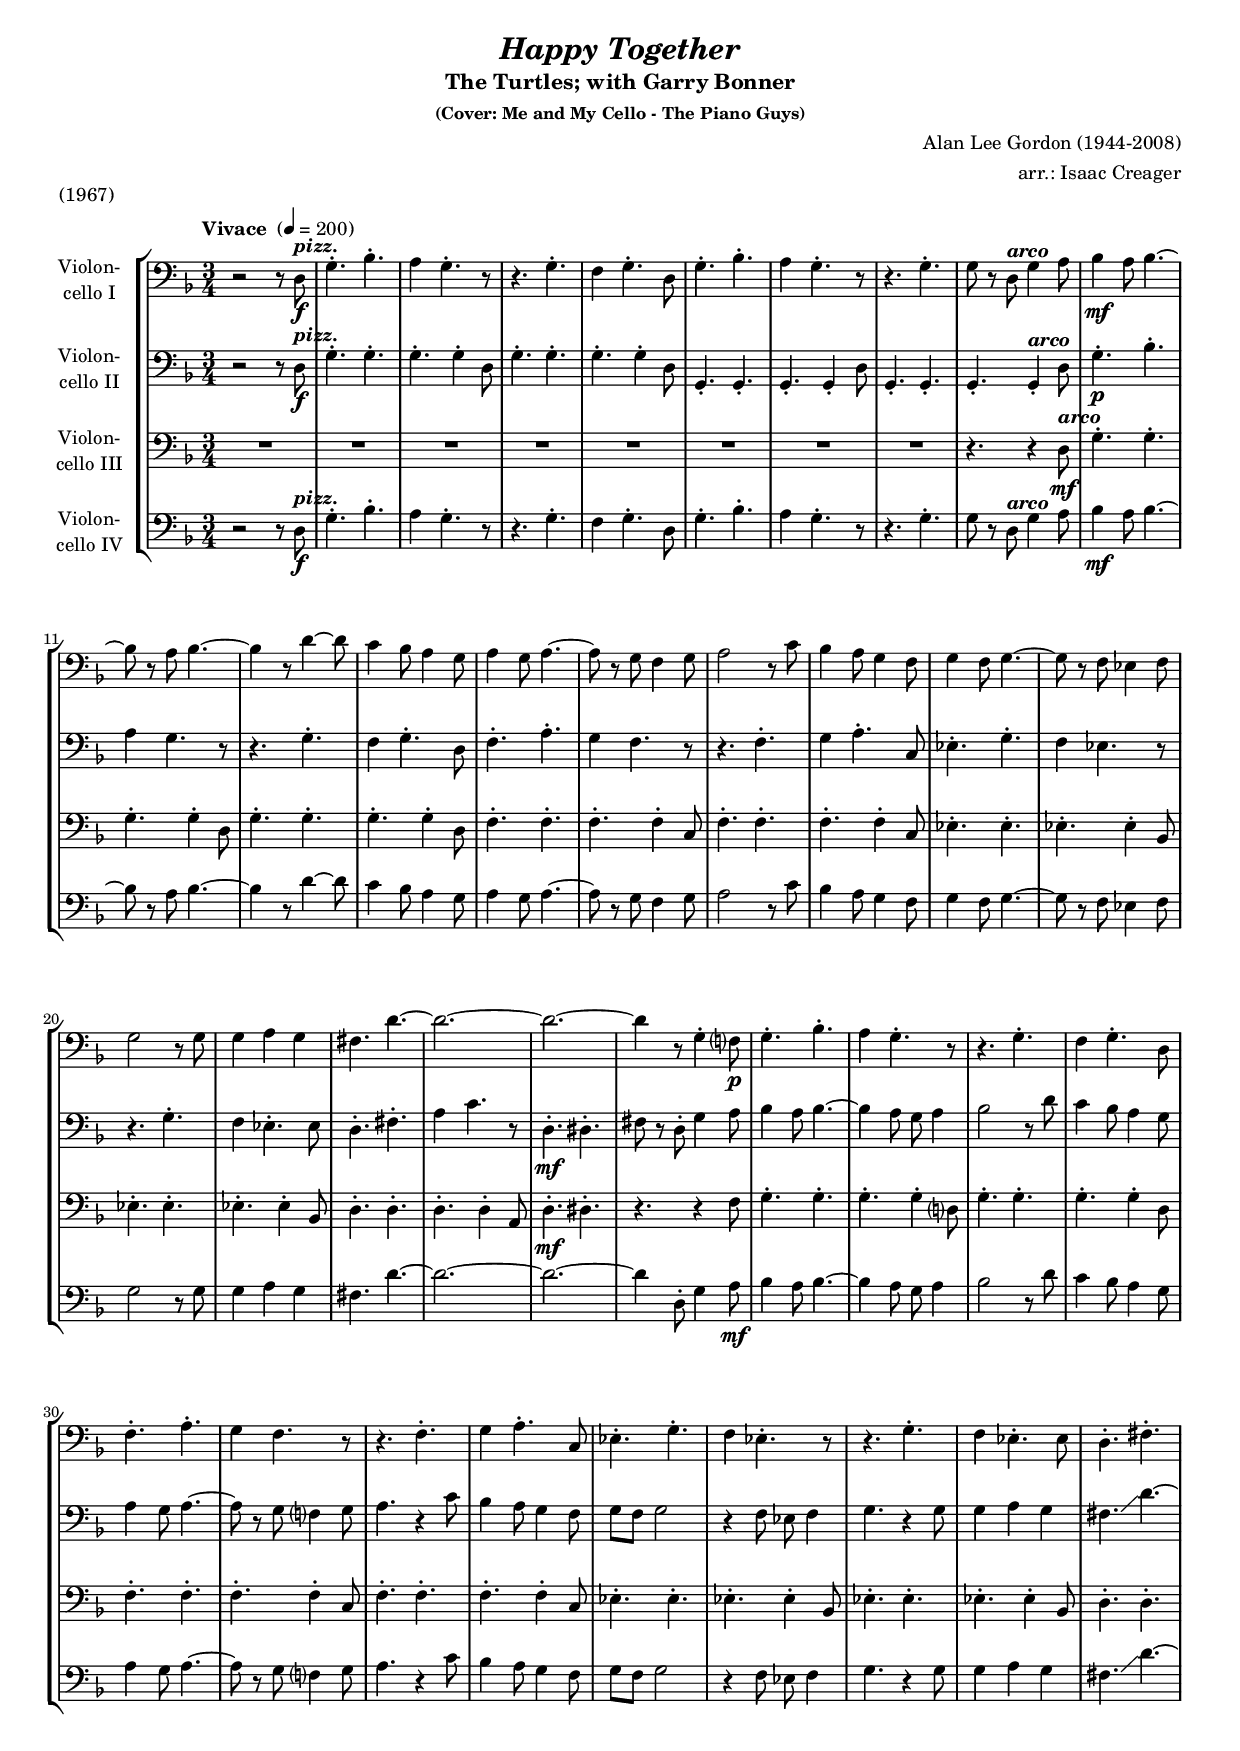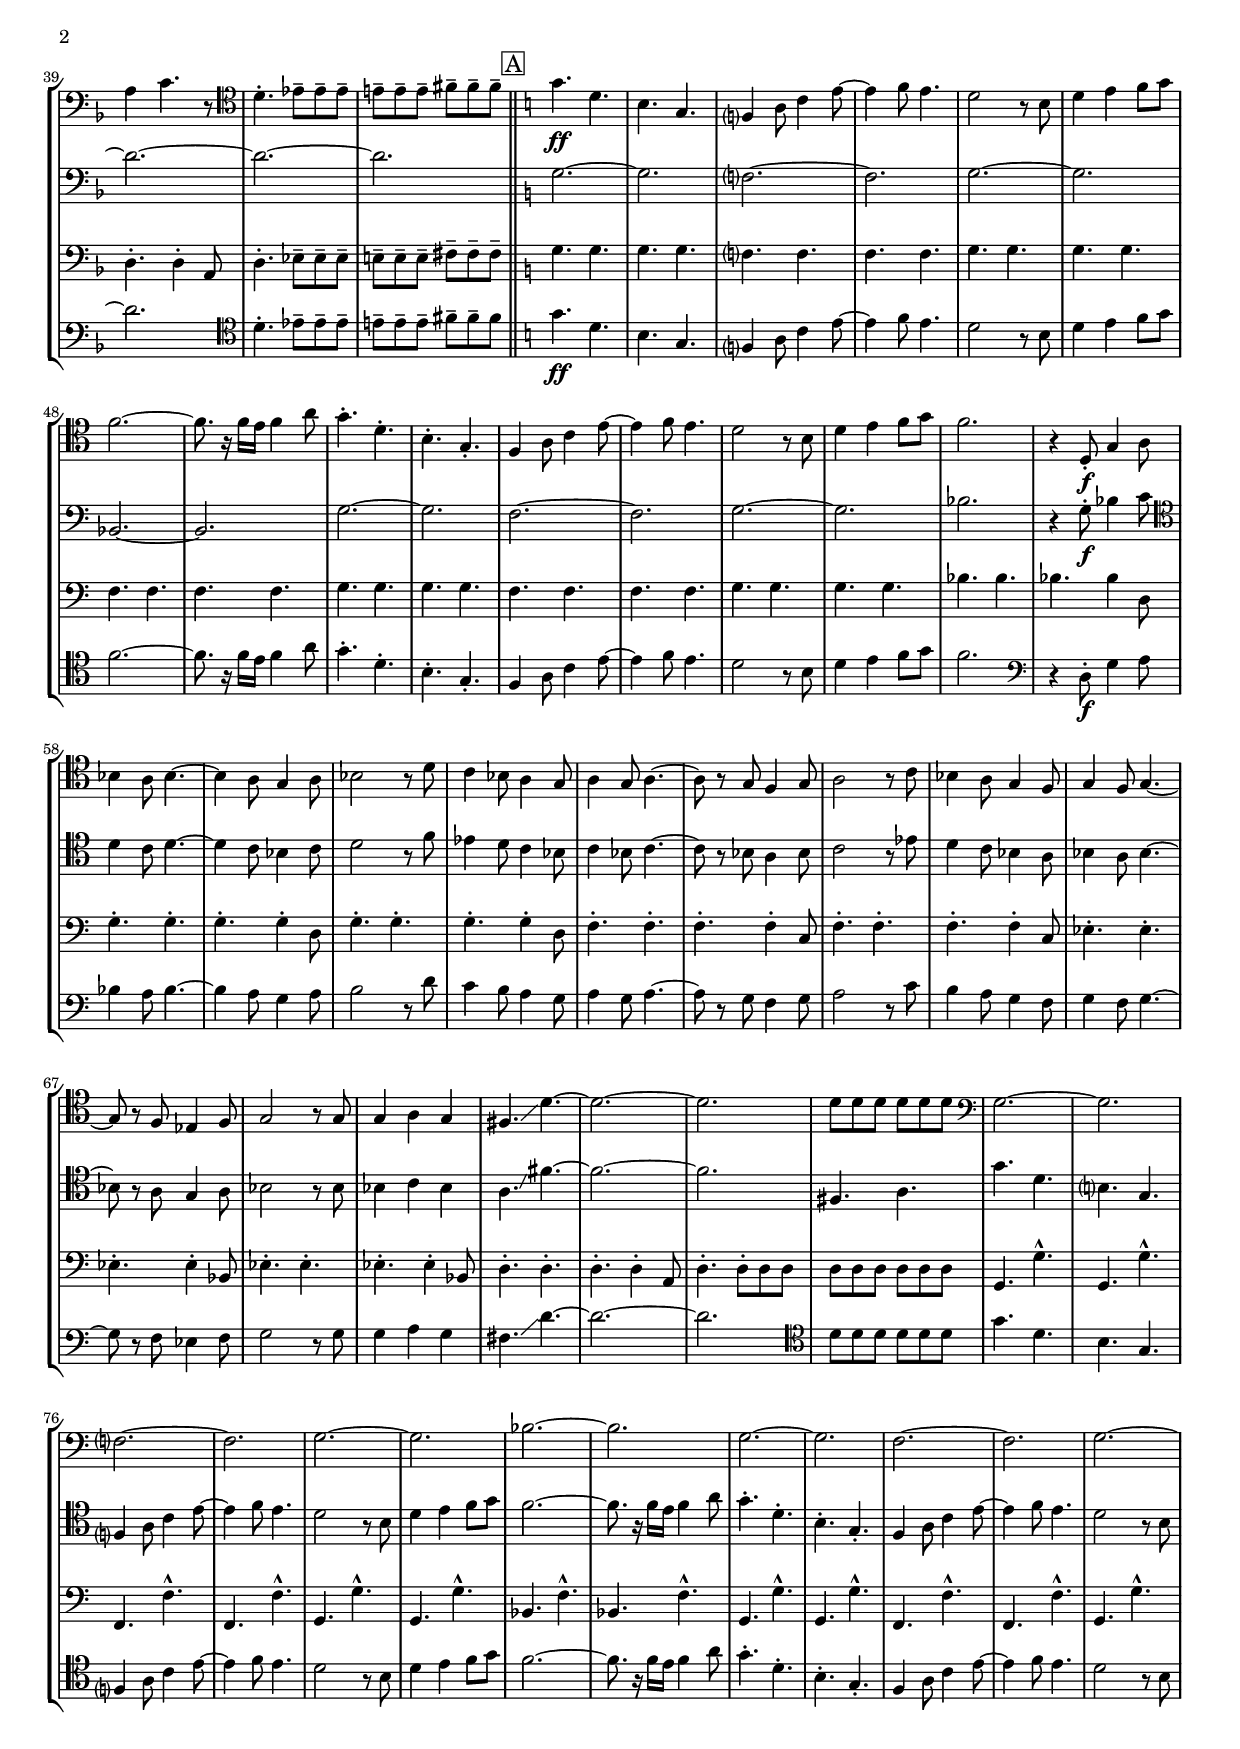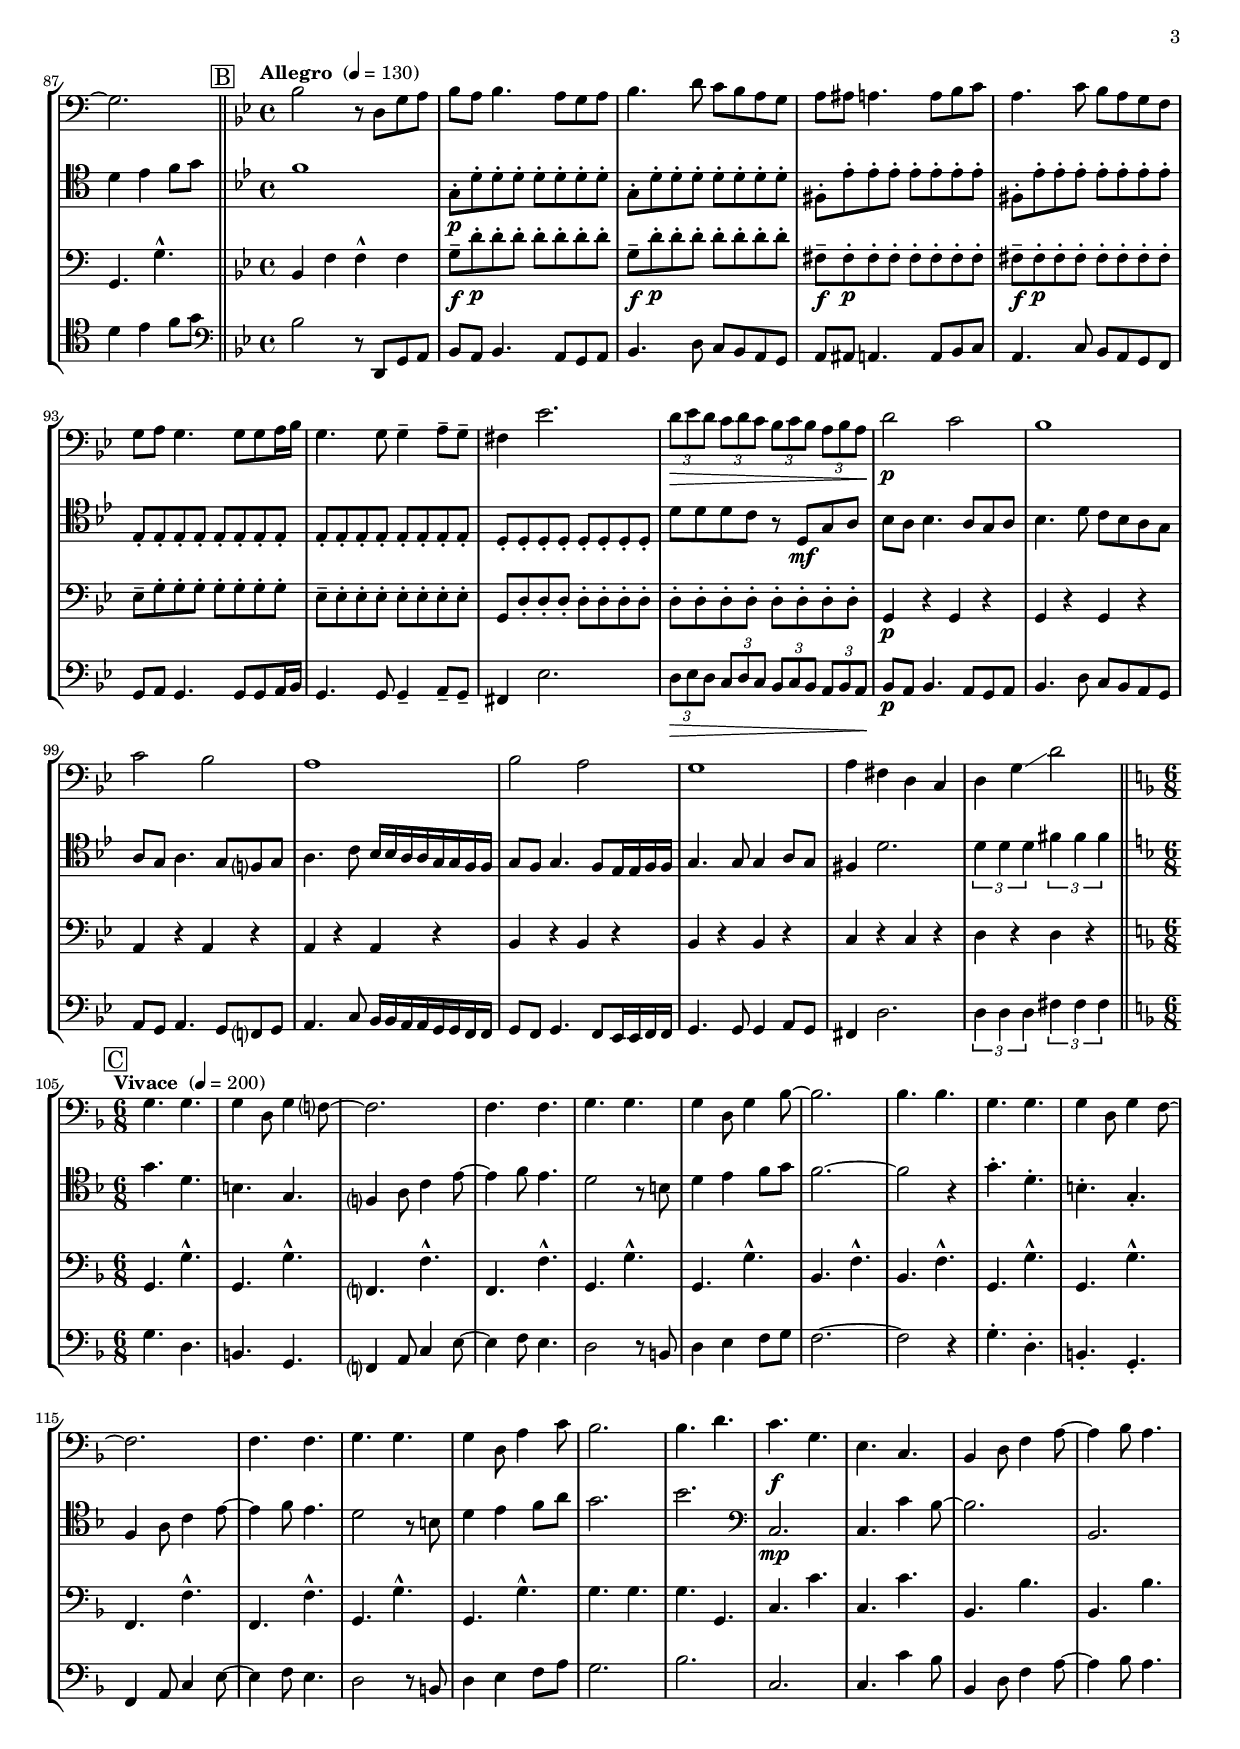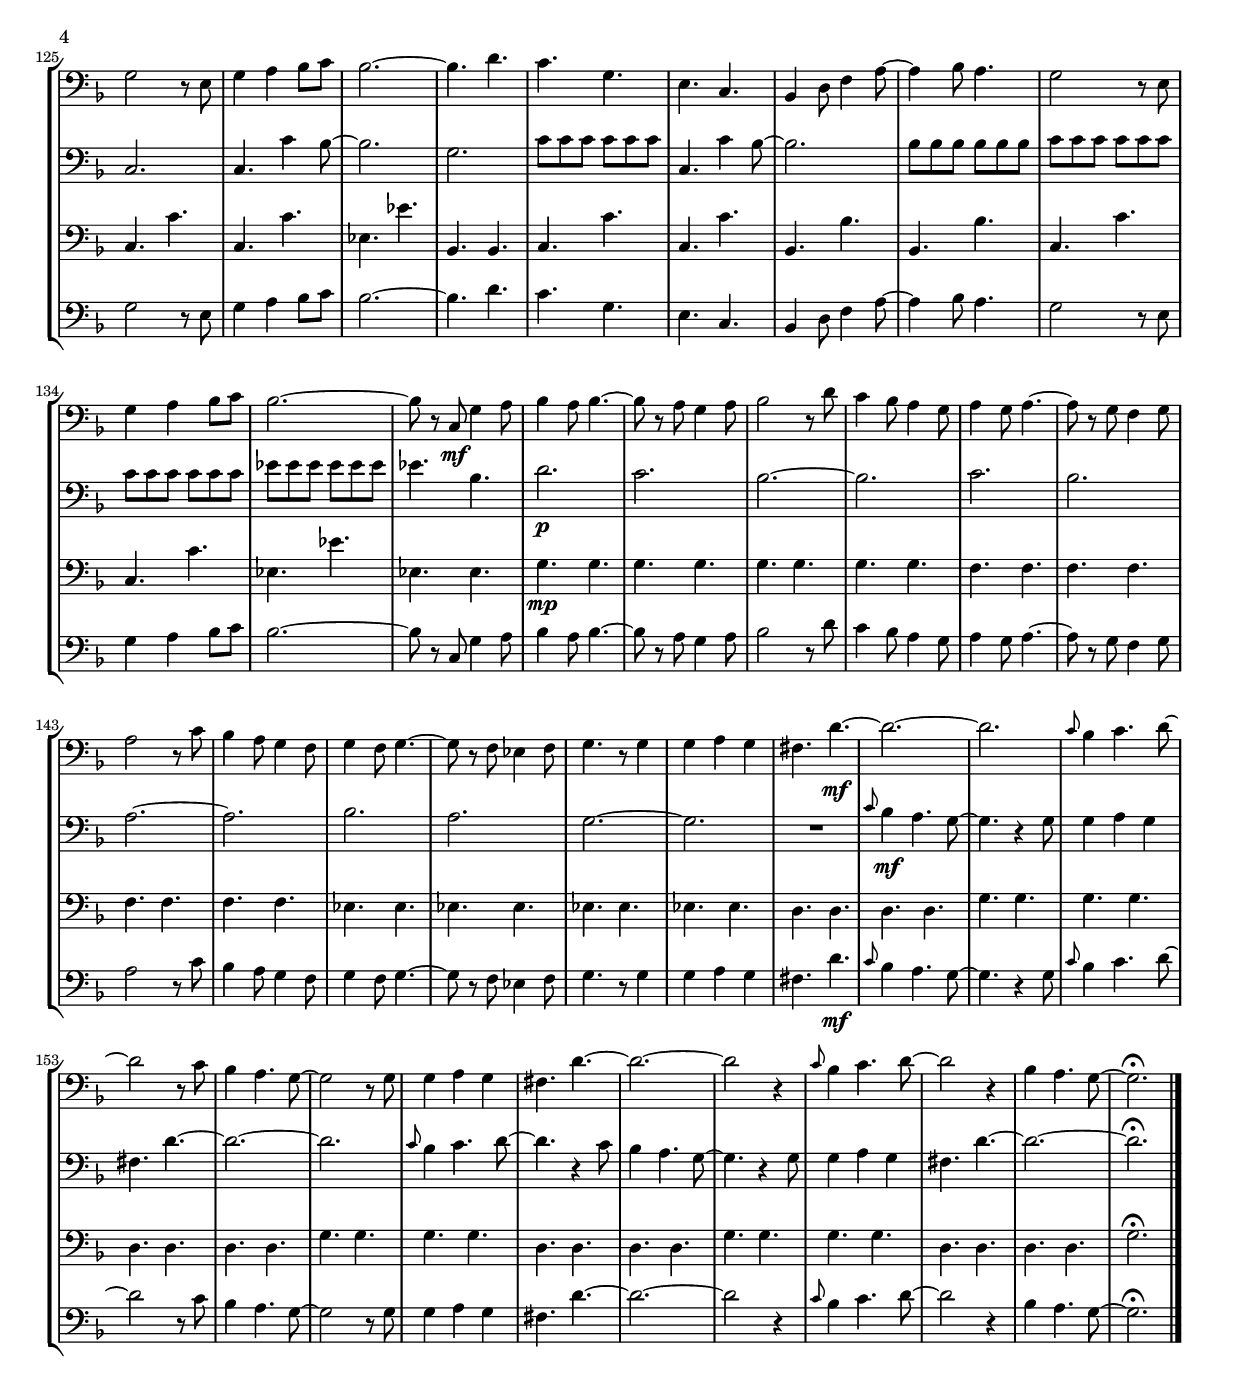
\version "2.16.2"
\include "deutsch.ly"

#(set-global-staff-size 16.5)

\header {
  title        = \markup \bold \italic "Happy Together"
  subtitle     = "The Turtles; with Garry Bonner"
  subsubtitle  = "(Cover: Me and My Cello - The Piano Guys)"
  composer     = "Alan Lee Gordon (1944-2008)"
  arranger     = "arr.: Isaac Creager"
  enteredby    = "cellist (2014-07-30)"
  piece        = "(1967)"
}

voiceconsts = {
  \key f \major
  \time 3/4
  \tempo "Vivace " 4=200
  \clef "bass"
  %\numericTimeSignature
  \compressFullBarRests
  \set tupletSpannerDuration = #(ly:make-moment 1 4)
  % Set default beaming for all staves
  \set Timing.beamExceptions = #'()
  \set Timing.baseMoment     = #(ly:make-moment 3 8)
  \set Timing.beatStructure  = #'(1 1)
}

%mihi = "clarinet"
%milo = "bassoon"
mia = "concertina"
mib = "electric bass (pick)"
mic = "pizzicato strings"

arco = \markup \bold \italic "arco"
pizz = \markup \bold \italic "pizz."
rit  = \markup \bold \italic "rit."

introa = { \bar "||" \mark \markup \box "A" \key c \major }
introb = { \bar "||" \mark \markup \box "B" \key b \major
           \tempo "Allegro " 4=130 \time 4/4
           % Set default beaming for all staves
           \set Timing.beamExceptions = #'()
           \set Timing.baseMoment     = #(ly:make-moment 1 2)
           \set Timing.beatStructure  = #'(1 1)
         }
introc = { \bar "||" \mark \markup \box "C" \key f \major
           \tempo "Vivace " 4=200 \time 6/8
           % Set default beaming for all staves
           \set Timing.beamExceptions = #'()
           \set Timing.baseMoment     = #(ly:make-moment 3 8)
           \set Timing.beatStructure  = #'(1 1)
         }

va = \relative c {
   \voiceconsts

   r2 r8 d\f^\pizz
   g4.-. b-.
   a4 g4.-. r8
   r4. g-.
   f4 g4.-. d8
   g4.-. b-.
   a4 g4.-. r8
   r4. g-.
   g8 r d^\arco g4 a8

   b4\mf a8 b4.~
   b8 r a b4.~
   b4 r8 d4~ d8
   c4 b8 a4 g8
   a4 g8 a4.~
   a8 r g f4 g8
   a2 r8 c
   b4 a8 g4 f8

   g4 f8 g4.~
   g8 r f es4 f8
   g2 r8 g
   g4 a g
   fis4. d'~
   d2.~
   d~
   d4 r8 g,4-. f?8\p

   g4.-. b-.
   a4 g4.-. r8
   r4. g-.
   f4 g4.-. d8
   f4.-. a-.
   g4 f4. r8
   r4. f-.
   g4 a4.-. c,8
   es4.-. g-.

   f4 es4.-. r8
   r4. g-.
   f4 es4.-. es8
   d4.-. fis-.
   a4 c4. r8 \clef "tenor"
   d4.-. es8-- es-- es--
   e!-- e-- e-- fis-- fis-- fis-- \introa

   g4.\ff d
   h g
   f?4 a8 c4 e8~
   e4 f8 e4.
   d2 r8 h
   d4 e f8 g
   f2.~
   f8. r16 f e f4 a8
   g4.-. d-.

   h-. g-.
   f4 a8 c4 e8~
   e4 f8 e4.
   d2 r8 h
   d4 e f8 g
   f2.
   r4 d,8-.\f g4 a8
   b4 a8 b4.~
   b4 a8 g4 a8

   b2 r8 d
   c4 b8 a4 g8
   a4 g8 a4.~
   a8 r g f4 g8
   a2 r8 c
   b4 a8 g4 f8
   g4 f8 g4.~

   g8 r f es4 f8
   g2 r8 g
   g4 a g
   fis4.\glissando d'~
   d2.~
   d
   d8 d d d d d \clef "bass"

   g,2.~
   g
   f?~
   f
   g~
   g
   b~
   b
   g~

   g
   f~
   f
   g~
   g \introb
   b2 r8 d, g a
   b a b4. a8 g a
   b4. d8 c b a g

   a ais a4. a8 b c
   a4. c8 b a g f
   g a g4. g8 g a16 b
   g4. g8 g4-- a8-- g--

   fis4 es'2.
   \times 2/3 { d8\> es d c[ d c] b c b a[ b a]\! } \clef "bass"

   d2\p c
   b1
   c2 b
   a1

   b2 a
   g1
   a4 fis d c
   d g^\glissando d'2 \introc
   g,4. g
   g4 d8 g4 f?8~

   f2.
   f4. f
   g g
   g4 d8 g4 b8~
   b2.
   b4. b
   g g
   g4 d8 g4 f8~
   f2.

   f4. f
   g g
   g4 d8 a'4 c8
   b2.
   b4. d
   c\f g
   e c
   b4 d8 f4 a8~
   a4 b8 a4.

   g2 r8 e
   g4 a b8 c
   b2.~
   b4. d
   c g
   e c
   b4 d8 f4 a8~
   a4 b8 a4.

   g2 r8 e
   g4 a b8 c
   b2.~
   b8 r c,\mf g'4 a8
   b4 a8 b4.~
   b8 r a g4 a8
   b2 r8 d

   c4 b8 a4 g8
   a4 g8 a4.~
   a8 r g f4 g8
   a2 r8 c
   b4 a8 g4 f8
   g4 f8 g4.~
   g8 r f es4 f8
   g4. r8 g4

   g a g
   fis4. d'~\mf
   d2.~
   d
   \grace c8 b4 c4. d8~
   d2 r8 c
   b4 a4. g8~
   g2 r8 g

   g4 a g
   fis4. d'~
   d2.~
   d2 r4
   \grace c8 b4 c4. d8~
   d2 r4
   b a4. g8~
   g2.\fermata \bar "|."
}

vb = \relative c {
   \voiceconsts

   r2 r8 d\f^\pizz
   g4.-. g-.
   g-. g4-. d8
   g4.-. g-.
   g-. g4-. d8
   g,4.-. g-.
   g-. g4-. d'8
   g,4.-. g-.
   g-. g4-.^\arco d'8

   g4.-.\p b-.
   a4 g4. r8
   r4. g-.
   f4 g4.-. d8
   f4.-. a-.
   g4 f4. r8
   r4. f-.
   g4 a4.-. c,8

   es4.-. g-.
   f4 es4. r8
   r4. g-.
   f4 es4.-. es8
   d4.-. fis-.
   a4 c4. r8
   d,4.-.\mf dis-.
   fis8 r d-. g4 a8

   b4 a8 b4.~
   b4 a8 g a4
   b2 r8 d
   c4 b8 a4 g8
   a4 g8 a4.~
   a8 r g f?4 g8
   a4. r4 c8
   b4 a8 g4 f8
   g f g2

   r4 f8 es f4
   g4. r4 g8
   g4 a g
   fis4.\glissando d'~
   d2.~
   d~
   d \introa

   g,~
   g
   f?~
   f
   g~
   g
   b,~
   b
   g'~

   g
   f~
   f
   g~
   g
   b
   r4 g8-.\f b4 c8 \clef "tenor"
   d4 c8 d4.~
   d4 c8 b4 c8

   d2 r8 f
   es4 d8 c4 b8
   c4 b8 c4.~
   c8 r b a4 b8
   c2 r8 es
   d4 c8 b4 a8
   b4 a8 b4.~

   b8 r a g4 a8
   b2 r8 b
   b4 c b
   a4.\glissando fis'~
   fis2.~
   fis
   fis,4. a

   g' d
   h? g
   f?4 a8 c4 e8~
   e4 f8 e4.
   d2 r8 h
   d4 e f8 g
   f2.~
   f8. r16 f e f4 a8
   g4.-. d-.

   h-. g-.
   f4 a8 c4 e8~
   e4 f8 e4.
   d2 r8 h
   d4 e f8 g \introb
   f1

   g,8-.\p d'-. d-. d-. d-. d-. d-. d-.
   g,-. d'-. d-. d-. d-. d-. d-. d-.
   fis,-. es'-. es-. es-. es-. es-. es-. es-.
   fis,-. es'-. es-. es-. es-. es-. es-. es-.

   es,-. es-. es-. es-. es-. es-. es-. es-.
   es-. es-. es-. es-. es-. es-. es-. es-.
   d-. d-. d-. d-. d-. d-. d-. d-.
   d' d d c r d,\mf g a

   b a b4. a8 g a
   b4. d8 c b a g
   a g a4. g8 f? g
   a4. c8 b16 b a a g g f f

   g8 f g4. f8 es16 es f f
   g4. g8 g4 a8 g
   fis4 d'2.
   \set tupletSpannerDuration = #(ly:make-moment 1 2)
   \times 2/3 { d4 d d fis fis fis } \introc
   g4. d
   h g

   f?4 a8 c4 e8~
   e4 f8 e4.
   d2 r8 h
   d4 e f8 g
   f2.~
   f2 r4
   g4.-. d-.
   h-. g-.
   f4 a8 c4 e8~

   e4 f8 e4.
   d2 r8 h
   d4 e f8 a
   g2.
   b \clef "bass"
   c,,\mp
   c4. c'4 b8~
   b2.
   b,

   c
   c4. c'4 b8~
   b2.
   g
   c8 c c c c c
   c,4. c'4 b8~
   b2.
   b8 b b b b b

   c c c c c c
   c c c c c c
   es es es es es es
   es4. b
   d2.\p
   c
   b~

   b
   c
   b
   a~
   a
   b
   a
   g~

   g2.
   R2.
   \grace c8 b4\mf a4. g8~
   g4. r4 g8
   g4 a g
   fis4. d'~
   d2.~
   d

   \grace c8 b4 c4. d8~
   d4. r4 c8
   b4 a4. g8~
   g4. r4 g8
   g4 a g
   fis4. d'~
   d2.~
   d\fermata \bar "|."
}

vc = \relative c {
   \voiceconsts

   R2.*8
   r4. r4 d8^\arco\mf
   g4.-. g-.
   g-. g4-. d8
   g4.-. g-.
   g-. g4-. d8
   f4.-. f-.
   f-. f4-. c8
   f4.-. f-.
   f-. f4-. c8

   es4.-. es-.
   es-. es4-. b8
   es4.-. es-.
   es-. es4-. b8
   d4.-. d-.
   d-. d4-. a8
   d4.-.\mf dis-.
   r r4 f8

   g4.-. g-.
   g-. g4-. d?8
   g4.-. g-.
   g-. g4-. d8
   f4.-. f-.
   f-. f4-. c8
   f4.-. f-.
   f-. f4-. c8
   es4.-. es-.

   es-. es4-. b8   
   es4.-. es-.
   es-. es4-. b8   
   d4.-. d-.
   d-. d4-. a8
   d4.-. es8-- es-- es--
   e!-- e-- e-- fis-- fis-- fis-- \introa

   g4. g
   g g
   f? f
   f f
   g g
   g g
   f f
   f f
   g g

   g g
   f f
   f f
   g g
   g g
   b b
   b b4 d,8
   g4.-. g-.
   g-. g4-. d8

   g4.-. g-.
   g-. g4-. d8
   f4.-. f-.
   f-. f4-. c8
   f4.-. f-.
   f-. f4-. c8
   es4.-. es-.

   es-. es4-. b8
   es4.-. es-.
   es-. es4-. b8
   d4.-. d-.
   d-. d4-. a8
   d4.-. d8-. d d
   d d d d d d

   g,4. g'-^
   g, g'-^
   f, f'-^
   f, f'-^
   g, g'-^
   g, g'-^
   b, f'-^
   b, f'-^
   g, g'-^

   g, g'-^
   f, f'-^
   f, f'-^
   g, g'-^
   g, g'-^ \introb
   b,4 f' f-^ f

   g8--\f d'-.\p d-. d-. d-. d-. d-. d-.
   g,--\f d'-.\p d-. d-. d-. d-. d-. d-.
   fis,--\f fis-.\p fis-. fis-. fis-. fis-. fis-. fis-.
   fis--\f fis-.\p fis-. fis-. fis-. fis-. fis-. fis-.

   es-- g-. g-. g-. g-. g-. g-. g-.
   es-- es-. es-. es-. es-. es-. es-. es-.
   g, d'-. d-. d-. d-. d-. d-. d-.
   d-. d-. d-. d-. d-. d-. d-. d-.

   g,4\p r g r
   g r g r
   a r a r
   a r a r

   b r b r
   b r b r
   c r c r
   d r d r \introc
   g,4. g'-^
   g, g'-^

   f,? f'-^
   f, f'-^
   g, g'-^
   g, g'-^
   b, f'-^
   b, f'-^
   g, g'-^
   g, g'-^
   f, f'-^

   f, f'-^
   g, g'-^
   g, g'-^
   g g
   g g,
   c c'
   c, c'
   b, b'
   b, b'

   c, c'
   c, c'
   es, es'
   b, b
   c c'
   c, c'
   b, b'
   b, b'

   c, c'
   c, c'
   es, es'
   es, es
   g\mp g
   g g
   g g

   g g
   f f
   f f
   f f
   f f
   es es
   es es
   es es

   es es
   d d
   d d
   g g
   g g
   d d
   d d
   g g

   g g
   d d
   d d
   g g
   g g
   d d
   d d
   g2.\fermata \bar "|."
}

vd = \relative c {
   \voiceconsts

   r2 r8 d^\pizz\f 
   g4.-. b-.
   a4 g4.-. r8
   r4. g-.
   f4 g4.-. d8
   g4.-. b-.
   a4 g4.-. r8
   r4. g-.
   g8 r d^\arco g4 a8

   b4\mf a8 b4.~
   b8 r a b4.~
   b4 r8 d4~ d8
   c4 b8 a4 g8
   a4 g8 a4.~
   a8 r g f4 g8
   a2 r8 c
   b4 a8 g4 f8

   g4 f8 g4.~
   g8 r f es4 f8
   g2 r8 g
   g4 a g
   fis4. d'~
   d2.~
   d~
   d4 d,8-. g4 a8\mf

   b4 a8 b4.~
   b4 a8 g a4
   b2 r8 d
   c4 b8 a4 g8
   a4 g8 a4.~
   a8 r g f?4 g8
   a4. r4 c8
   b4 a8 g4 f8
   g f g2

   r4 f8 es f4
   g4. r4 g8
   g4 a g
   fis4.\glissando d'~
   d2. \clef "tenor"
   d4.-. es8-- es-- es--
   e!-- e-- e-- fis-- fis-- fis \introa

   g4.\ff d
   h g
   f?4 a8 c4 e8~
   e4 f8 e4.
   d2 r8 h
   d4 e f8 g
   f2.~
   f8. r16 f e f4 a8
   g4.-. d-.

   h-. g-.
   f4 a8 c4 e8~
   e4 f8 e4.
   d2 r8 h
   d4 e f8 g
   f2. \clef "bass"
   r4 d,8-.\f g4 a8
   b4 a8 b4.~
   b4 a8 g4 a8

   h2 r8 d
   c4 h8 a4 g8
   a4 g8 a4.~
   a8 r g f4 g8
   a2 r8 c
   h4 a8 g4 f8
   g4 f8 g4.~

   g8 r f es4 f8
   g2 r8 g
   g4 a g
   fis4.\glissando d'~
   d2.~
   d \clef "tenor"
   d8 d d d d d

   g4. d
   h g
   f?4 a8 c4 e8~
   e4 f8 e4.
   d2 r8 h
   d4 e f8 g
   f2.~
   f8. r16 f e f4 a8
   g4.-. d-.

   h-. g-.
   f4 a8 c4 e8~
   e4 f8 e4.
   d2 r8 h
   d4 e f8 g \introb \clef "bass"
   b,2 r8 d,, g a
   b a b4. a8 g a
   b4. d8 c b a g

   a ais a4. a8 b c
   a4. c8 b a g f
   g a g4. g8 g a16 b
   g4. g8 g4-- a8-- g--

   fis4 es'2.
   \times 2/3 { d8\> es d c[ d c] b c b a[ b a]\! }
   b\p a b4. a8 g a
   b4. d8 c b a g
   a g a4. g8 f? g
   a4. c8 b16 b a a g g f f

   g8 f g4. f8 es16 es f f
   g4. g8 g4 a8 g
   fis4 d'2.
   \set tupletSpannerDuration = #(ly:make-moment 1 2)
   \times 2/3 { d4 d d fis fis fis } \introc
   g4. d
   h g

   f?4 a8 c4 e8~
   e4 f8 e4.
   d2 r8 h
   d4 e f8 g
   f2.~
   f2 r4
   g4.-. d-.
   h-. g-.
   f4 a8 c4 e8~

   e4 f8 e4.
   d2 r8 h
   d4 e f8 a
   g2.
   b
   c,
   c4. c'4 b8
   b,4 d8 f4 a8~
   a4 b8 a4.

   g2 r8 e
   g4 a b8 c
   b2.~
   b4. d
   c g
   e c
   b4 d8 f4 a8~
   a4 b8 a4.

   g2 r8 e
   g4 a b8 c
   b2.~
   b8 r c, g'4 a8
   b4 a8 b4.~
   b8 r a g4 a8
   b2 r8 d

   c4 b8 a4 g8
   a4 g8 a4.~
   a8 r g f4 g8
   a2 r8 c
   b4 a8 g4 f8
   g4 f8 g4.~
   g8 r f es4 f8
   g4. r8 g4

   g a g
   fis4. d'\mf
   \grace c8 b4 a4. g8~
   g4. r4 g8
   \grace c b4 c4. d8~
   d2 r8 c
   b4 a4. g8~
   g2 r8 g

   g4 a g
   fis4. d'~
   d2.~
   d2 r4
   \grace c8 b4 c4. d8~
   d2 r4
   b a4. g8~
   g2.\fermata \bar "|."
}


music = \new StaffGroup <<
      \new Staff {
        \set Staff.midiInstrument = \mia
        \set Staff.instrumentName = \markup \center-column { "Violon-" "cello I" }
        \transpose f f { \va }
      }

      \new Staff {
        \set Staff.midiInstrument = \mia
        \set Staff.instrumentName = \markup \center-column { "Violon-" "cello II" }
        \transpose f f { \vb }
      }

      \new Staff {
        \set Staff.midiInstrument = \mib
        \set Staff.instrumentName = \markup \center-column { "Violon-" "cello III" }
        \transpose f f { \vc }
      }

      \new Staff {
        \set Staff.midiInstrument = \mic
        \set Staff.instrumentName = \markup \center-column { "Violon-" "cello IV" }
        \transpose f f { \vd }
      }
>>

\book {
  \score {
   \music
    \layout {}
  }

  \score {
    \unfoldRepeats \music

    \midi {
      \context {
        \Score
      }
    }
  }
}
